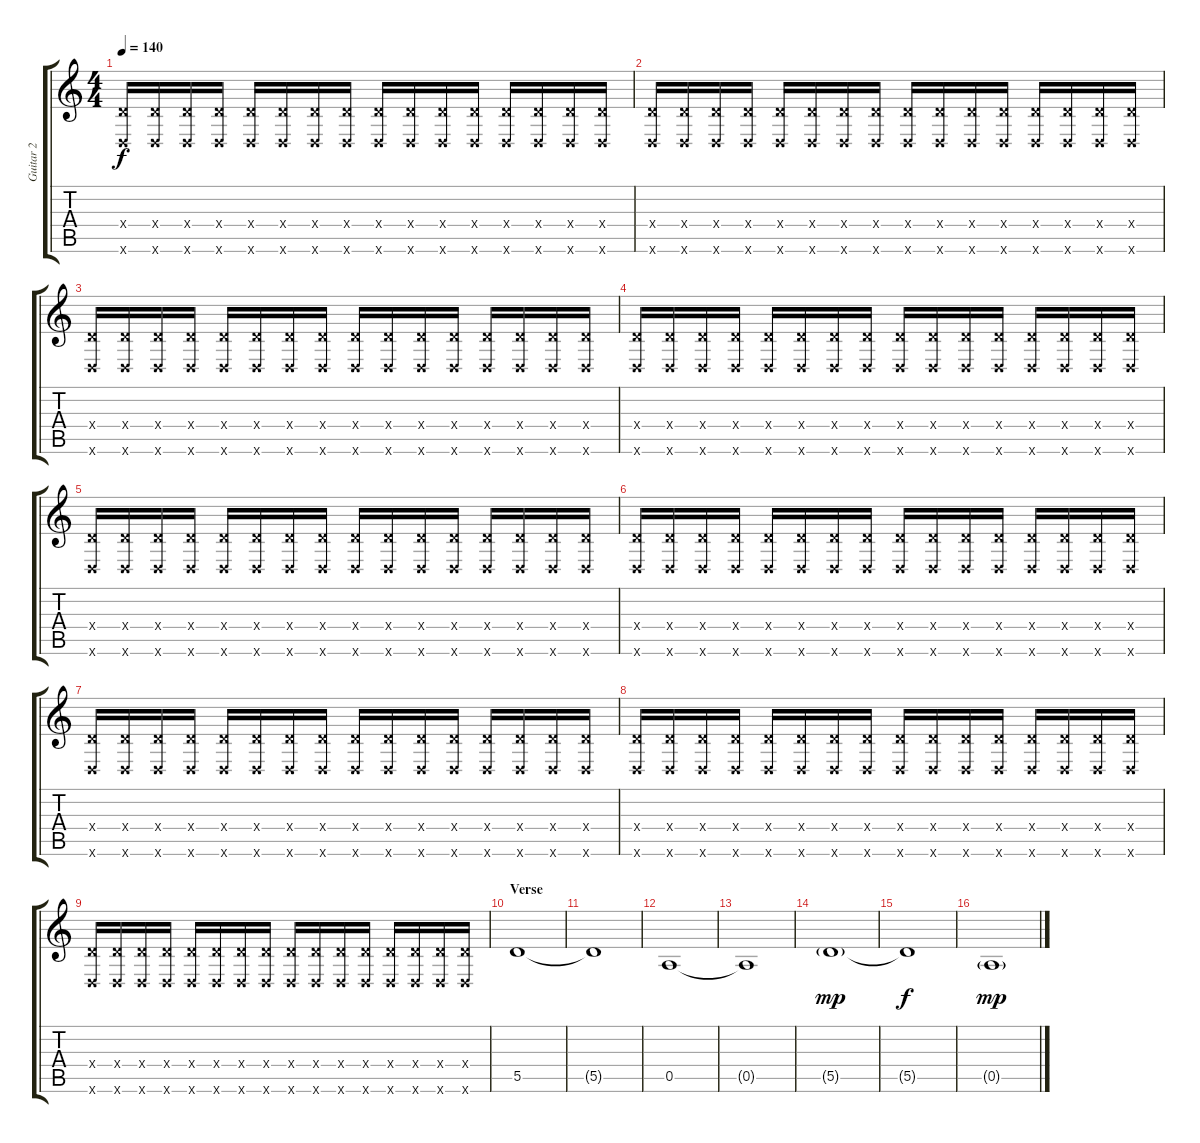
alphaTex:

\track ("Guitar 2" "Guitar 2") {instrument distortionguitar}
\staff {score tabs}
\tuning (E4 B3 G3 D3 A2 D2) {hide}
\ts (4 4)
\tempo 140
\clef g2
\ks c
(0.4{x} 0.6{x}).16{dy f} (0.4{x} 0.6{x}).16 (0.4{x} 0.6{x}).16 (0.4{x} 0.6{x}).16 (0.4{x} 0.6{x}).16 (0.4{x} 0.6{x}).16 (0.4{x} 0.6{x}).16 (0.4{x} 0.6{x}).16 (0.4{x} 0.6{x}).16 (0.4{x} 0.6{x}).16 (0.4{x} 0.6{x}).16 (0.4{x} 0.6{x}).16 (0.4{x} 0.6{x}).16 (0.4{x} 0.6{x}).16 (0.4{x} 0.6{x}).16 (0.4{x} 0.6{x}).16 |
(0.4{x} 0.6{x}).16{volume 13 instrument distortionguitar} (0.4{x} 0.6{x}).16 (0.4{x} 0.6{x}).16 (0.4{x} 0.6{x}).16 (0.4{x} 0.6{x}).16 (0.4{x} 0.6{x}).16 (0.4{x} 0.6{x}).16 (0.4{x} 0.6{x}).16 (0.4{x} 0.6{x}).16 (0.4{x} 0.6{x}).16 (0.4{x} 0.6{x}).16 (0.4{x} 0.6{x}).16 (0.4{x} 0.6{x}).16 (0.4{x} 0.6{x}).16 (0.4{x} 0.6{x}).16 (0.4{x} 0.6{x}).16 |
(0.4{x} 0.6{x}).16 (0.4{x} 0.6{x}).16 (0.4{x} 0.6{x}).16 (0.4{x} 0.6{x}).16 (0.4{x} 0.6{x}).16 (0.4{x} 0.6{x}).16 (0.4{x} 0.6{x}).16 (0.4{x} 0.6{x}).16 (0.4{x} 0.6{x}).16 (0.4{x} 0.6{x}).16 (0.4{x} 0.6{x}).16 (0.4{x} 0.6{x}).16 (0.4{x} 0.6{x}).16 (0.4{x} 0.6{x}).16 (0.4{x} 0.6{x}).16 (0.4{x} 0.6{x}).16 |
(0.4{x} 0.6{x}).16 (0.4{x} 0.6{x}).16 (0.4{x} 0.6{x}).16 (0.4{x} 0.6{x}).16 (0.4{x} 0.6{x}).16 (0.4{x} 0.6{x}).16 (0.4{x} 0.6{x}).16 (0.4{x} 0.6{x}).16 (0.4{x} 0.6{x}).16 (0.4{x} 0.6{x}).16 (0.4{x} 0.6{x}).16 (0.4{x} 0.6{x}).16 (0.4{x} 0.6{x}).16 (0.4{x} 0.6{x}).16 (0.4{x} 0.6{x}).16 (0.4{x} 0.6{x}).16 |
(0.4{x} 0.6{x}).16 (0.4{x} 0.6{x}).16 (0.4{x} 0.6{x}).16 (0.4{x} 0.6{x}).16 (0.4{x} 0.6{x}).16 (0.4{x} 0.6{x}).16 (0.4{x} 0.6{x}).16 (0.4{x} 0.6{x}).16 (0.4{x} 0.6{x}).16 (0.4{x} 0.6{x}).16 (0.4{x} 0.6{x}).16 (0.4{x} 0.6{x}).16 (0.4{x} 0.6{x}).16 (0.4{x} 0.6{x}).16 (0.4{x} 0.6{x}).16 (0.4{x} 0.6{x}).16 |
(0.4{x} 0.6{x}).16{volume 13 instrument distortionguitar} (0.4{x} 0.6{x}).16 (0.4{x} 0.6{x}).16 (0.4{x} 0.6{x}).16 (0.4{x} 0.6{x}).16 (0.4{x} 0.6{x}).16 (0.4{x} 0.6{x}).16 (0.4{x} 0.6{x}).16 (0.4{x} 0.6{x}).16 (0.4{x} 0.6{x}).16 (0.4{x} 0.6{x}).16 (0.4{x} 0.6{x}).16 (0.4{x} 0.6{x}).16 (0.4{x} 0.6{x}).16 (0.4{x} 0.6{x}).16 (0.4{x} 0.6{x}).16 |
(0.4{x} 0.6{x}).16 (0.4{x} 0.6{x}).16 (0.4{x} 0.6{x}).16 (0.4{x} 0.6{x}).16 (0.4{x} 0.6{x}).16 (0.4{x} 0.6{x}).16 (0.4{x} 0.6{x}).16 (0.4{x} 0.6{x}).16 (0.4{x} 0.6{x}).16 (0.4{x} 0.6{x}).16 (0.4{x} 0.6{x}).16 (0.4{x} 0.6{x}).16 (0.4{x} 0.6{x}).16 (0.4{x} 0.6{x}).16 (0.4{x} 0.6{x}).16 (0.4{x} 0.6{x}).16 |
(0.4{x} 0.6{x}).16 (0.4{x} 0.6{x}).16 (0.4{x} 0.6{x}).16 (0.4{x} 0.6{x}).16 (0.4{x} 0.6{x}).16 (0.4{x} 0.6{x}).16 (0.4{x} 0.6{x}).16 (0.4{x} 0.6{x}).16 (0.4{x} 0.6{x}).16 (0.4{x} 0.6{x}).16 (0.4{x} 0.6{x}).16 (0.4{x} 0.6{x}).16 (0.4{x} 0.6{x}).16 (0.4{x} 0.6{x}).16 (0.4{x} 0.6{x}).16 (0.4{x} 0.6{x}).16 |
(0.4{x} 0.6{x}).16 (0.4{x} 0.6{x}).16 (0.4{x} 0.6{x}).16 (0.4{x} 0.6{x}).16 (0.4{x} 0.6{x}).16 (0.4{x} 0.6{x}).16 (0.4{x} 0.6{x}).16 (0.4{x} 0.6{x}).16 (0.4{x} 0.6{x}).16 (0.4{x} 0.6{x}).16 (0.4{x} 0.6{x}).16 (0.4{x} 0.6{x}).16 (0.4{x} 0.6{x}).16 (0.4{x} 0.6{x}).16 (0.4{x} 0.6{x}).16 (0.4{x} 0.6{x}).16 |
\section ("" "Verse")
5.5.1 |
5.5{t}.1 |
0.5.1 |
0.5{t}.1 |
5.5{g}.1{dy mp} |
5.5{t}.1{dy f} |
0.5{g}.1{dy mp}
